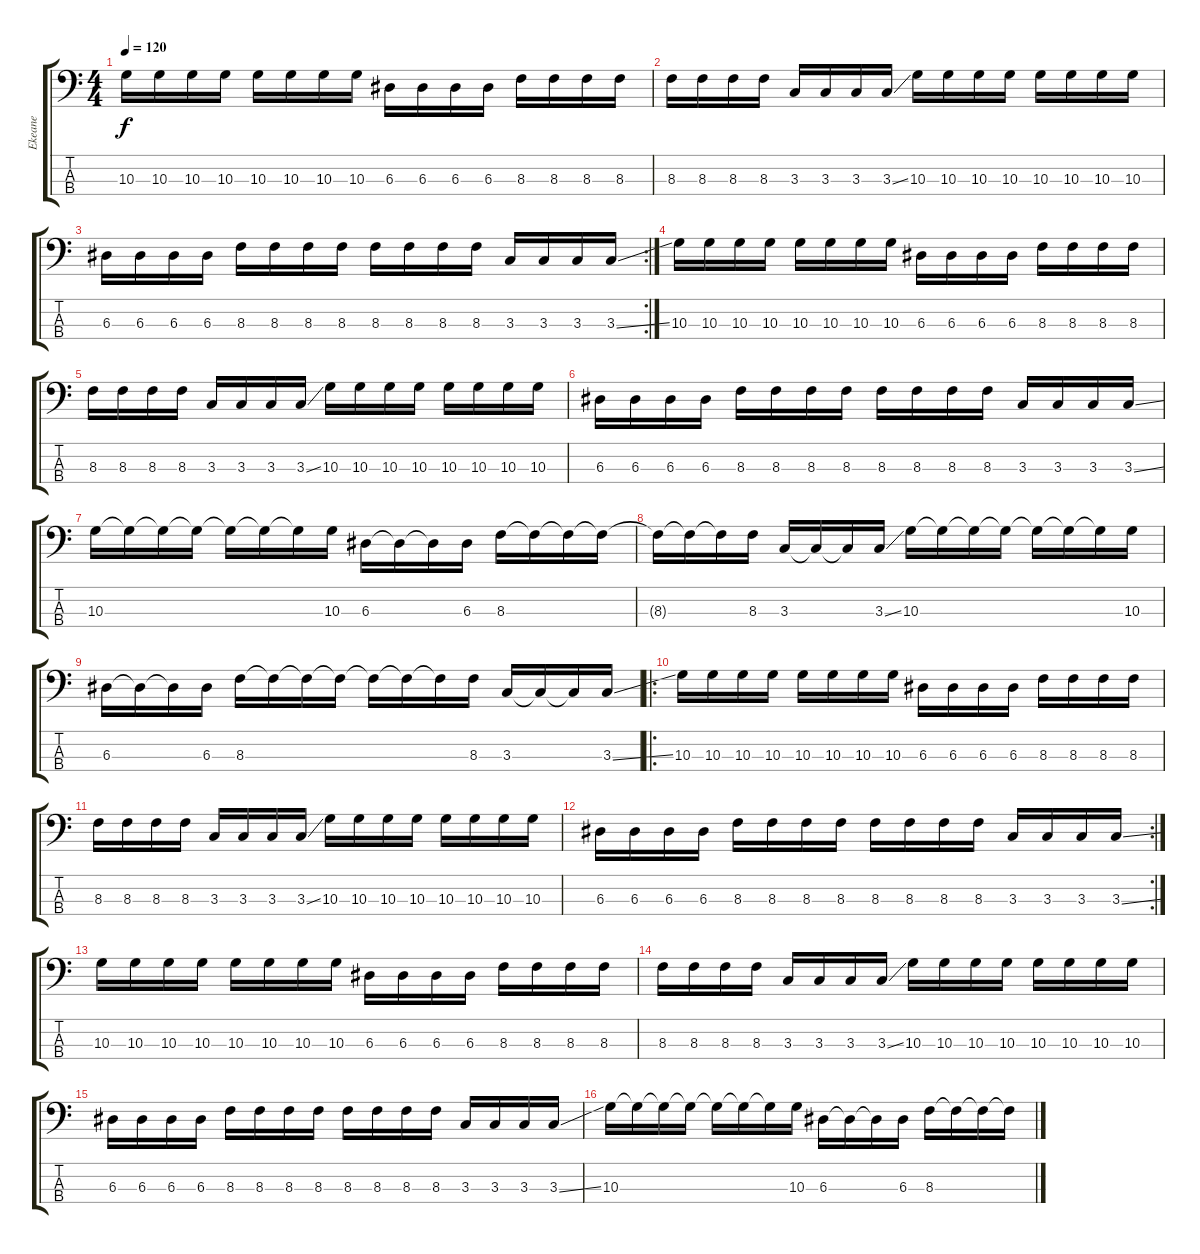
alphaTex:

\track ("Ekeane" "Ekeane") {instrument electricbassfinger}
\staff {score tabs}
\tuning (G2 D2 A1 E1) {hide}
\ts (4 4)
\tempo 120
\clef f4
\ks c
10.3.16{dy f instrument electricbassfinger} 10.3.16 10.3.16 10.3.16 10.3.16 10.3.16 10.3.16 10.3.16 6.3.16 6.3.16 6.3.16 6.3.16 8.3.16 8.3.16 8.3.16 8.3.16 |
8.3.16 8.3.16 8.3.16 8.3.16 3.3.16 3.3.16 3.3.16 3.3{ss}.16 10.3.16 10.3.16 10.3.16 10.3.16 10.3.16 10.3.16 10.3.16 10.3.16 |
\rc 2
6.3.16 6.3.16 6.3.16 6.3.16 8.3.16 8.3.16 8.3.16 8.3.16 8.3.16 8.3.16 8.3.16 8.3.16 3.3.16 3.3.16 3.3.16 3.3{ss}.16 |
10.3.16 10.3.16 10.3.16 10.3.16 10.3.16 10.3.16 10.3.16 10.3.16 6.3.16 6.3.16 6.3.16 6.3.16 8.3.16 8.3.16 8.3.16 8.3.16 |
8.3.16 8.3.16 8.3.16 8.3.16 3.3.16 3.3.16 3.3.16 3.3{ss}.16 10.3.16 10.3.16 10.3.16 10.3.16 10.3.16 10.3.16 10.3.16 10.3.16 |
6.3.16 6.3.16 6.3.16 6.3.16 8.3.16 8.3.16 8.3.16 8.3.16 8.3.16 8.3.16 8.3.16 8.3.16 3.3.16 3.3.16 3.3.16 3.3{ss}.16 |
10.3.16 10.3{t}.16 10.3{t}.16 10.3{t}.16 10.3{t}.16 10.3{t}.16 10.3{t}.16 10.3.16 6.3.16 6.3{t}.16 6.3{t}.16 6.3.16 8.3.16 8.3{t}.16 8.3{t}.16 8.3{t}.16 |
8.3{t}.16 8.3{t}.16 8.3{t}.16 8.3.16 3.3.16 3.3{t}.16 3.3{t}.16 3.3{ss}.16 10.3.16 10.3{t}.16 10.3{t}.16 10.3{t}.16 10.3{t}.16 10.3{t}.16 10.3{t}.16 10.3.16 |
6.3.16 6.3{t}.16 6.3{t}.16 6.3.16 8.3.16 8.3{t}.16 8.3{t}.16 8.3{t}.16 8.3{t}.16 8.3{t}.16 8.3{t}.16 8.3.16 3.3.16 3.3{t}.16 3.3{t}.16 3.3{ss}.16 |
\ro
10.3.16 10.3.16 10.3.16 10.3.16 10.3.16 10.3.16 10.3.16 10.3.16 6.3.16 6.3.16 6.3.16 6.3.16 8.3.16 8.3.16 8.3.16 8.3.16 |
8.3.16 8.3.16 8.3.16 8.3.16 3.3.16 3.3.16 3.3.16 3.3{ss}.16 10.3.16 10.3.16 10.3.16 10.3.16 10.3.16 10.3.16 10.3.16 10.3.16 |
\rc 2
6.3.16 6.3.16 6.3.16 6.3.16 8.3.16 8.3.16 8.3.16 8.3.16 8.3.16 8.3.16 8.3.16 8.3.16 3.3.16 3.3.16 3.3.16 3.3{ss}.16 |
10.3.16 10.3.16 10.3.16 10.3.16 10.3.16 10.3.16 10.3.16 10.3.16 6.3.16 6.3.16 6.3.16 6.3.16 8.3.16 8.3.16 8.3.16 8.3.16 |
8.3.16 8.3.16 8.3.16 8.3.16 3.3.16 3.3.16 3.3.16 3.3{ss}.16 10.3.16 10.3.16 10.3.16 10.3.16 10.3.16 10.3.16 10.3.16 10.3.16 |
6.3.16 6.3.16 6.3.16 6.3.16 8.3.16 8.3.16 8.3.16 8.3.16 8.3.16 8.3.16 8.3.16 8.3.16 3.3.16 3.3.16 3.3.16 3.3{ss}.16 |
10.3.16 10.3{t}.16 10.3{t}.16 10.3{t}.16 10.3{t}.16 10.3{t}.16 10.3{t}.16 10.3.16 6.3.16 6.3{t}.16 6.3{t}.16 6.3.16 8.3.16 8.3{t}.16 8.3{t}.16 8.3{t}.16
